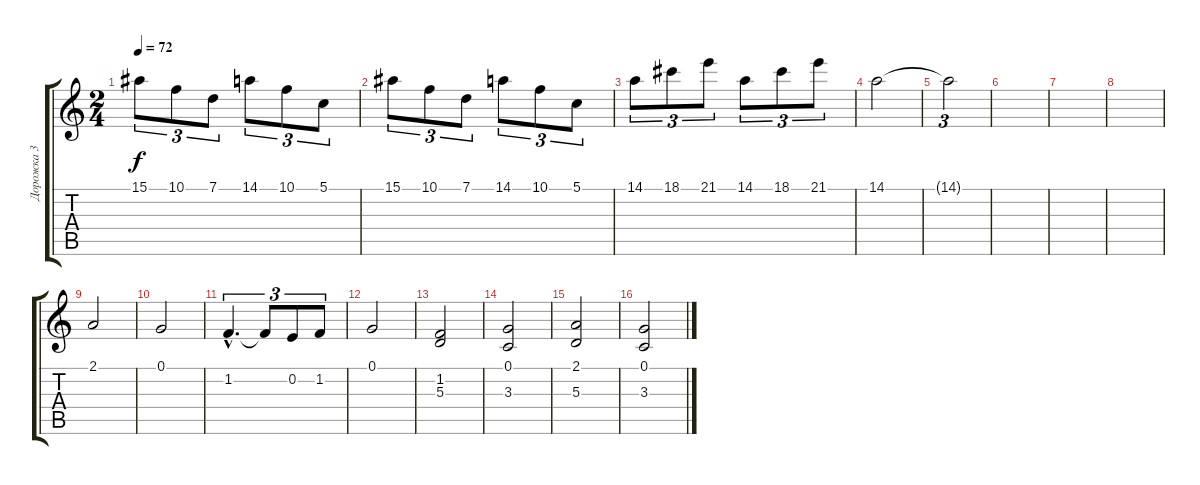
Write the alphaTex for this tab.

\track ("Дорожка 3" "Дорожка 3") {instrument choiraahs}
\staff {score tabs}
\tuning (G4 E4 A3 D3 G2 C2) {hide}
\ts (2 4)
\tempo 72
\clef g2
\ks c
15.1.8{tu (3 2) dy f} 10.1.8{tu (3 2)} 7.1.8{tu (3 2)} 14.1.8{tu (3 2)} 10.1.8{tu (3 2)} 5.1.8{tu (3 2)} |
15.1.8{tu (3 2)} 10.1.8{tu (3 2)} 7.1.8{tu (3 2)} 14.1.8{tu (3 2)} 10.1.8{tu (3 2)} 5.1.8{tu (3 2)} |
14.1.8{tu (3 2)} 18.1.8{tu (3 2)} 21.1.8{tu (3 2)} 14.1.8{tu (3 2)} 18.1.8{tu (3 2)} 21.1.8{tu (3 2)} |
14.1.2 |
14.1{t}.2{tu (3 2)} |
|
|
|
2.1.2{volume 10 instrument choiraahs} |
0.1.2 |
1.2{hac}.4{d tu (3 2)} 1.2{t}.8{tu (3 2)} 0.2.8{tu (3 2)} 1.2.8{tu (3 2)} |
0.1.2 |
(1.2 5.3).2 |
(0.1 3.3).2 |
(2.1 5.3).2 |
(0.1 3.3).2
